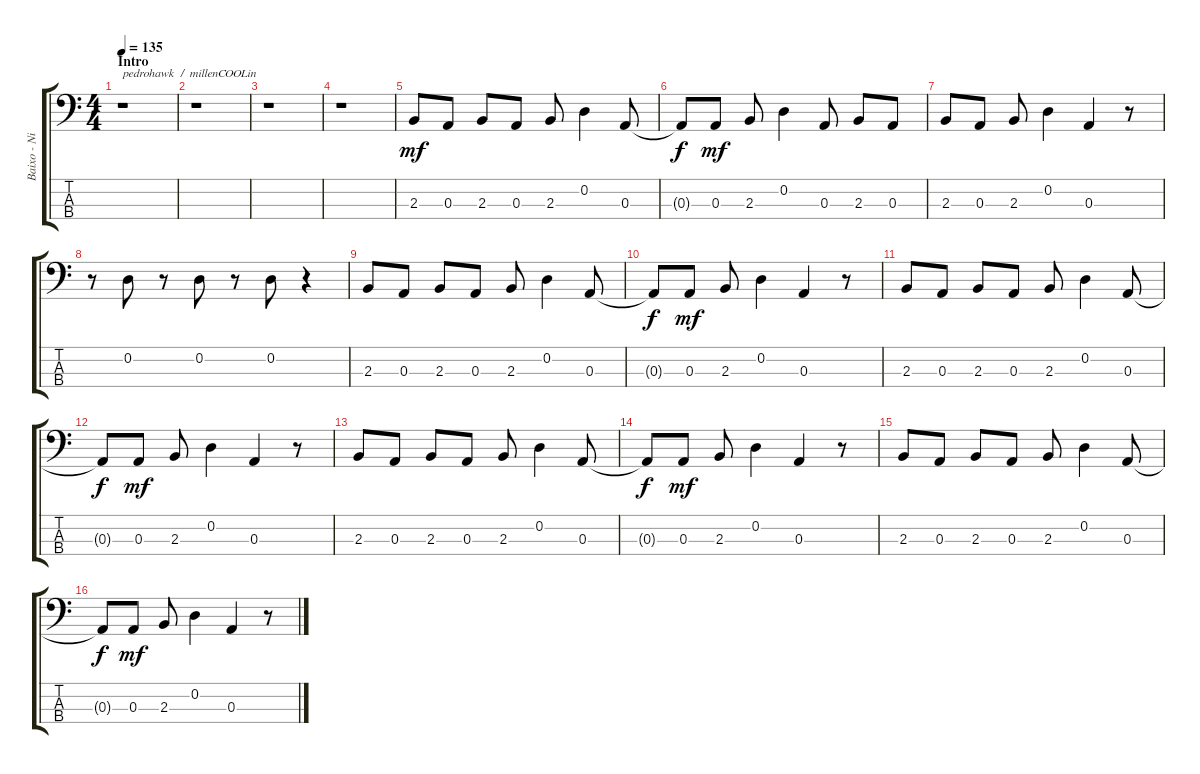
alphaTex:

\track ("Baixo - Nikola" "Baixo - Ni") {instrument electricbasspick}
\staff {score tabs}
\tuning (G2 D2 A1 E1) {hide}
\ts (4 4)
\section ("" "Intro")
\tempo 135
\clef f4
\ks c
r.1{txt "pedrohawk  /  millenCOOLin" dy mf instrument electricbasspick} |
r.1 |
r.1 |
r.1 |
2.3.8 0.3.8 2.3.8 0.3.8 2.3.8 0.2.4 0.3.8 |
0.3{t}.8{dy f} 0.3.8{dy mf} 2.3.8 0.2.4 0.3.8 2.3.8 0.3.8 |
2.3.8 0.3.8 2.3.8 0.2.4 0.3.4 r.8 |
r.8 0.2.8 r.8 0.2.8 r.8 0.2.8 r.4 |
2.3.8 0.3.8 2.3.8 0.3.8 2.3.8 0.2.4 0.3.8 |
0.3{t}.8{dy f} 0.3.8{dy mf} 2.3.8 0.2.4 0.3.4 r.8 |
2.3.8 0.3.8 2.3.8 0.3.8 2.3.8 0.2.4 0.3.8 |
0.3{t}.8{dy f} 0.3.8{dy mf} 2.3.8 0.2.4 0.3.4 r.8 |
2.3.8 0.3.8 2.3.8 0.3.8 2.3.8 0.2.4 0.3.8 |
0.3{t}.8{dy f} 0.3.8{dy mf} 2.3.8 0.2.4 0.3.4 r.8 |
2.3.8 0.3.8 2.3.8 0.3.8 2.3.8 0.2.4 0.3.8 |
0.3{t}.8{dy f} 0.3.8{dy mf} 2.3.8 0.2.4 0.3.4 r.8
